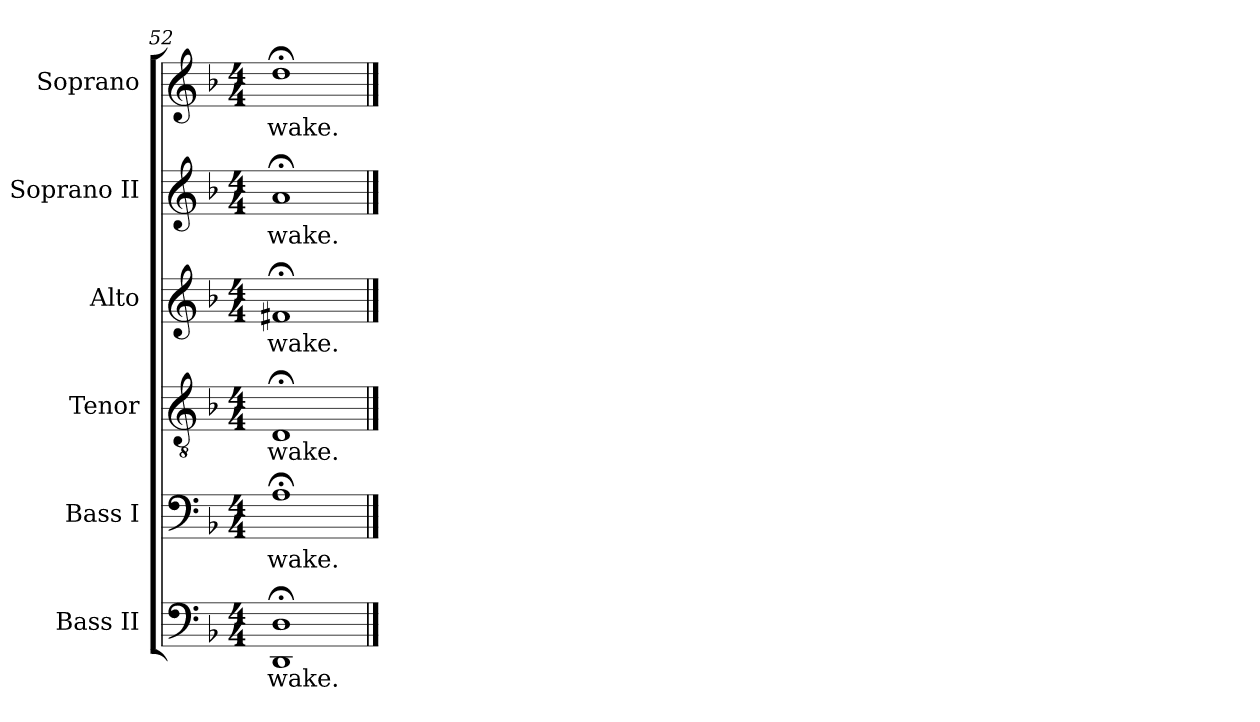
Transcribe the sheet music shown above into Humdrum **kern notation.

**kern	**text	**kern	**text	**kern	**text	**kern	**text	**kern	**text	**kern	**text
*part6	*part6	*part5	*part5	*part4	*part4	*part3	*part3	*part2	*part2	*part1	*part1
*staff6	*staff6	*staff5	*staff5	*staff4	*staff4	*staff3	*staff3	*staff2	*staff2	*staff1	*staff1
*I"Bass II	*	*I"Bass I	*	*I"Tenor	*	*I"Alto	*	*I"Soprano  II	*	*I"Soprano	*
*I'B II	*	*I'B I	*	*I'T	*	*I'A	*	*I'S II	*	*	*
*clefF4	*	*clefF4	*	*clefGv2	*	*clefG2	*	*clefG2	*	*clefG2	*
*	*	*	*	*ITrd7c12	*	*	*	*	*	*	*
*k[b-]	*	*k[b-]	*	*k[b-]	*	*k[b-]	*	*k[b-]	*	*k[b-]	*
*F:	*	*F:	*	*F:	*	*F:	*	*F:	*	*F:	*
*M4/4	*	*M4/4	*	*M4/4	*	*M4/4	*	*M4/4	*	*M4/4	*
=52	=52	=52	=52	=52	=52	=52	=52	=52	=52	=52	=52
!	!LO:LY:b:color=#000000	!	!	!	!	!	!	!	!	!	!
!	!	!	!LO:LY:b:color=#000000	!	!	!	!	!	!	!	!
!	!	!	!	!	!LO:LY:b:color=#000000	!	!	!	!	!	!
!	!	!	!	!	!	!	!LO:LY:b:color=#000000	!	!	!	!
!	!	!	!	!	!	!	!	!	!LO:LY:b:color=#000000	!	!
!	!	!	!	!	!	!	!	!	!	!	!LO:LY:b:color=#000000
1DDi; 1Di;	wake.	1A;i	wake.	1DD;i	wake.	1f#X;i	wake.	1a;i	wake.	1dd;i	wake.
==	==	==	==	==	==	==	==	==	==	==	==
*-	*-	*-	*-	*-	*-	*-	*-	*-	*-	*-	*-
